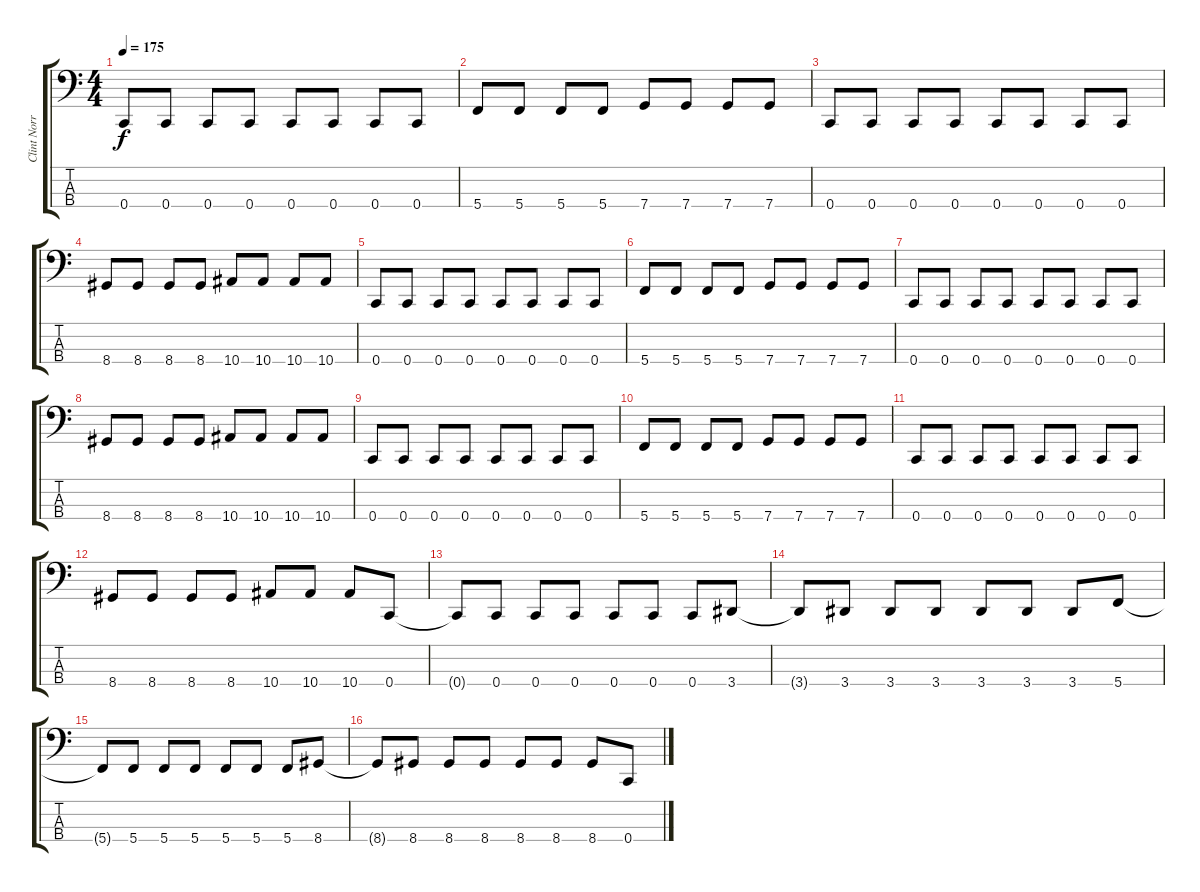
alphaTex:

\track ("Clint Norris" "Clint Norr") {instrument electricbasspick}
\staff {score tabs}
\tuning (F2 C2 G1 C1) {hide}
\ts (4 4)
\tempo 175
\clef f4
\ks c
0.4.8{dy f} 0.4.8 0.4.8 0.4.8 0.4.8 0.4.8 0.4.8 0.4.8 |
5.4.8 5.4.8 5.4.8 5.4.8 7.4.8 7.4.8 7.4.8 7.4.8 |
0.4.8 0.4.8 0.4.8 0.4.8 0.4.8 0.4.8 0.4.8 0.4.8 |
8.4.8 8.4.8 8.4.8 8.4.8 10.4.8 10.4.8 10.4.8 10.4.8 |
0.4.8 0.4.8 0.4.8 0.4.8 0.4.8 0.4.8 0.4.8 0.4.8 |
5.4.8 5.4.8 5.4.8 5.4.8 7.4.8 7.4.8 7.4.8 7.4.8 |
0.4.8 0.4.8 0.4.8 0.4.8 0.4.8 0.4.8 0.4.8 0.4.8 |
8.4.8 8.4.8 8.4.8 8.4.8 10.4.8 10.4.8 10.4.8 10.4.8 |
0.4.8 0.4.8 0.4.8 0.4.8 0.4.8 0.4.8 0.4.8 0.4.8 |
5.4.8 5.4.8 5.4.8 5.4.8 7.4.8 7.4.8 7.4.8 7.4.8 |
0.4.8 0.4.8 0.4.8 0.4.8 0.4.8 0.4.8 0.4.8 0.4.8 |
8.4.8 8.4.8 8.4.8 8.4.8 10.4.8 10.4.8 10.4.8 0.4.8 |
0.4{t}.8 0.4.8 0.4.8 0.4.8 0.4.8 0.4.8 0.4.8 3.4.8 |
3.4{t}.8 3.4.8 3.4.8 3.4.8 3.4.8 3.4.8 3.4.8 5.4.8 |
5.4{t}.8 5.4.8 5.4.8 5.4.8 5.4.8 5.4.8 5.4.8 8.4.8 |
8.4{t}.8 8.4.8 8.4.8 8.4.8 8.4.8 8.4.8 8.4.8 0.4.8
